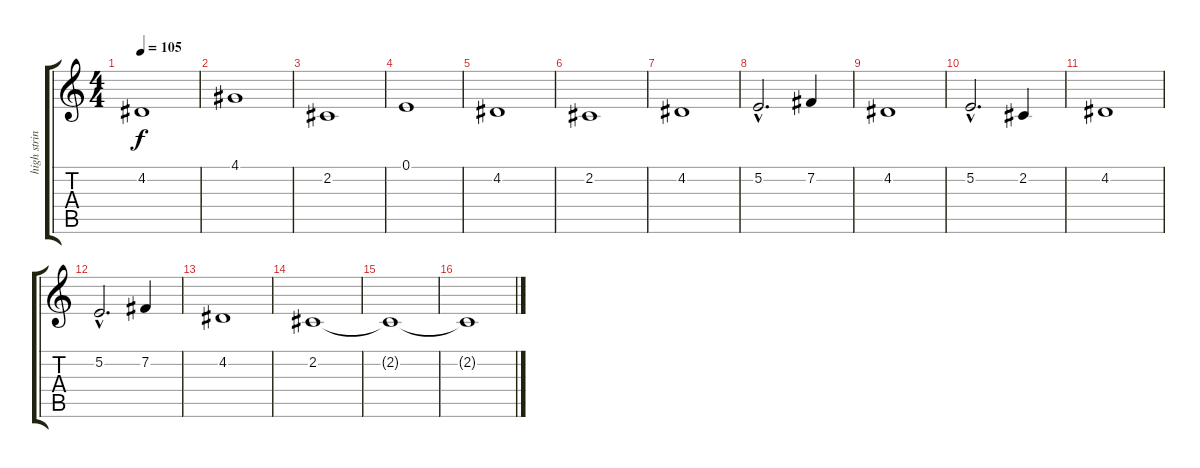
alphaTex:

\track ("high strings" "high strin") {instrument stringensemble1}
\staff {score tabs}
\tuning (E4 B3 G3 D3 A2 E2) {hide}
\ts (4 4)
\tempo 105
\clef g2
\ks c
4.2.1{dy f} |
4.1.1 |
2.2.1 |
0.1.1 |
4.2.1 |
2.2.1 |
4.2.1 |
5.2{hac}.2{d} 7.2.4 |
4.2.1 |
5.2{hac}.2{d} 2.2.4 |
4.2.1 |
5.2{hac}.2{d} 7.2.4 |
4.2.1 |
2.2.1 |
2.2{t}.1 |
2.2{t}.1
